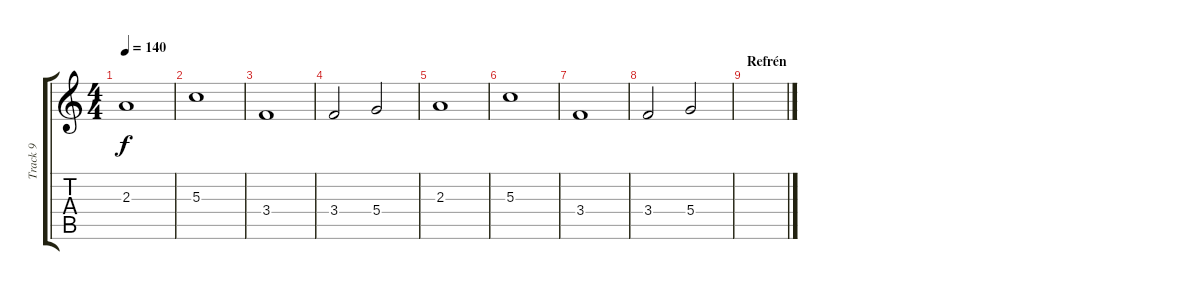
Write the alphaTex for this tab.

\track ("Track 9" "Track 9") {instrument overdrivenguitar}
\staff {score tabs}
\tuning (E4 B3 G3 D3 A2 E2) {hide}
\ts (4 4)
\tempo 140
\clef g2
\ks c
2.3.1{dy f} |
5.3.1 |
3.4.1 |
3.4.2 5.4.2 |
2.3.1 |
5.3.1 |
3.4.1 |
3.4.2 5.4.2 |
\section ("" "Refrén")
